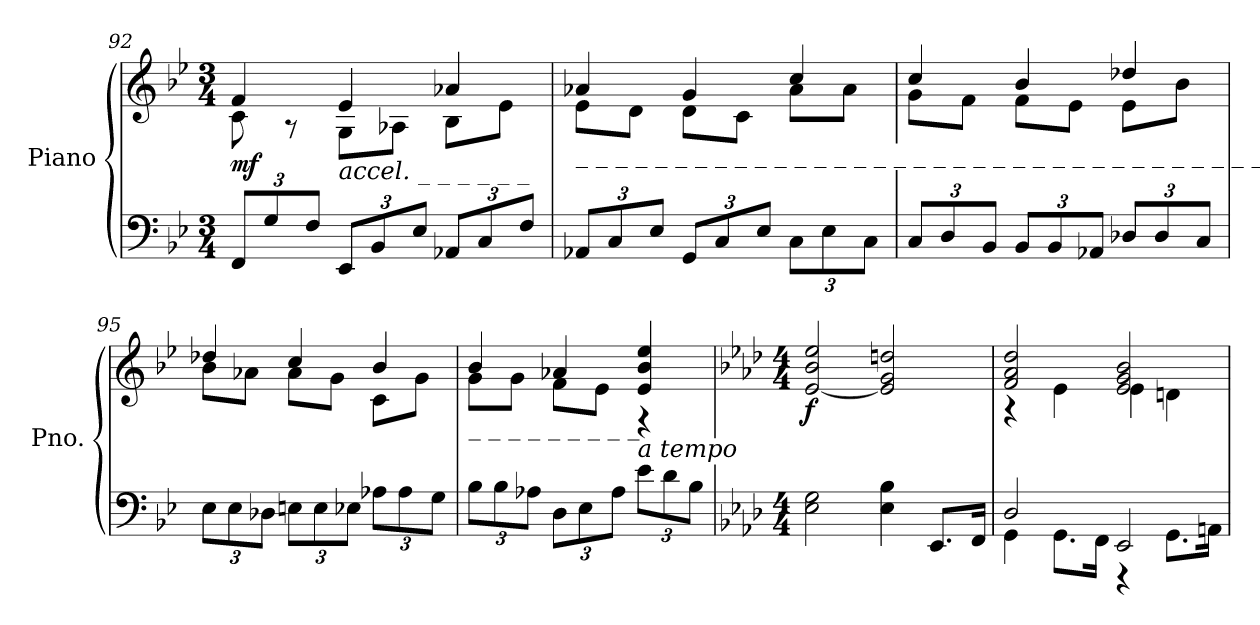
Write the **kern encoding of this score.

**kern	**kern	**dynam
*part1	*part1	*part1
*staff2	*staff1	*staff1/2
*I"Piano	*	*
*I'Pno.	*	*
*clefF4	*clefG2	*
*k[b-e-]	*k[b-e-]	*
*M3/4	*M3/4	*
*Xbrackettup	*	*
=92	=92	=92
*	*^	*
!	!	!	!LO:DY:b
12FF/L	4f/	8c\	mf
12G/	.	.	.
.	.	8r	.
12F/J	.	.	.
*	*MM75	*	*
!	!LO:TX:b:i:t=accel. _ _ _ _ _ _	!	!
12EE-/L	4e-/	8G\L	.
12BB-/	.	.	.
.	.	8A-X\J	.
12E-/J	.	.	.
*	*MM76	*	*
12AA-X/L	4a-X/	8B-\L	.
12C/	.	.	.
.	.	8e-\J	.
12F/J	.	.	.
!!LO:LB:g=z	!!
=93	=93	=93	=93
*	*MM77	*	*
!	!LO:TX:b:i:t=_ _ _ _ _ _ _ _ _ _ _ _ _ _ _ _ _ _ _ _ _ _ _ _ _ _ _ _ _ _ _ _ _ _ _ _ _ _ _ _ _ _ _ _ _ _ _ _ _ _ _ _ _ _ _ _ _ _ _	!	!
12AA-X/L	4a-X/	8e-\L	.
12C/	.	.	.
.	.	8d\J	.
12E-/J	.	.	.
*	*MM78	*	*
12GG/L	4g/	8d\L	.
12C/	.	.	.
.	.	8c\J	.
12E-/J	.	.	.
*	*MM79	*	*
12C\L	4cc/	8a-\L	.
12E-\	.	.	.
.	.	8a-\J	.
12C\J	.	.	.
=94	=94	=94	=94
*	*MM80	*	*
12C/L	4cc/	8g\L	.
12D/	.	.	.
.	.	8f\J	.
12BB-/J	.	.	.
*	*MM81	*	*
12BB-/L	4b-/	8f\L	.
12BB-/	.	.	.
.	.	8e-\J	.
12AA-X/J	.	.	.
*	*MM82	*	*
12D-X/L	4dd-X/	8e-\L	.
12D-/	.	.	.
.	.	8b-\J	.
12C/J	.	.	.
=95	=95	=95	=95
12E-\L	4dd-X/	8b-\L	.
12E-\	.	.	.
.	.	8a-X\J	.
12D-X\J	.	.	.
12En\L	4cc/	8a-\L	.
12E\	.	.	.
.	.	8g\J	.
12E-X\J	.	.	.
12A-X\L	4b-/	8c\L	.
12A-\	.	.	.
.	.	8g\J	.
12G\J	.	.	.
!!LO:LB:g=z	!!
=96	=96	=96	=96
!	!LO:TX:b:i:t=_ _ _ _ _ _ _ _ _	!	!
12B-\L	4b-/	8g\L	.
12B-\	.	.	.
.	.	8g\J	.
12A-X\J	.	.	.
12D\L	4a-X/	8f\L	.
12E-\	.	.	.
.	.	8e-\J	.
12A-\J	.	.	.
*	*MM74	*	*
!	!LO:TX:b:i:t=a tempo	!	!
12e-\L	4e-/ 4b-/ 4ee-/	4r	.
12d\	.	.	.
12B-\J	.	.	.
*	*v	*v	*
=97	=97	=97
*k[b-e-a-d-]	*k[b-e-a-d-]	*
*M4/4	*M4/4	*
!	!	!LO:DY:b
2E-\ 2G\	[2e-/ 2b-/ 2ee-/	f
4E-\ 4B-\	2e-/] 2g/ 2ddn/	.
8.EE-/L	.	.
16FF/Jk	.	.
=98	=98	=98
*^	*^	*
2D-/	4GG\	2f/ 2a-/ 2dd-/	4r	.
.	8.GG\L	.	4e-\	.
.	16FF\Jk	.	.	.
2EE-/	4r	2e-/ 2g/ 2b-/	4e-\	.
.	8.GG\L	.	4dn\	.
.	16AAn\Jk	.	.	.
*v	*v	*	*	*
*	*v	*v	*
=	=	=
*-	*-	*-
